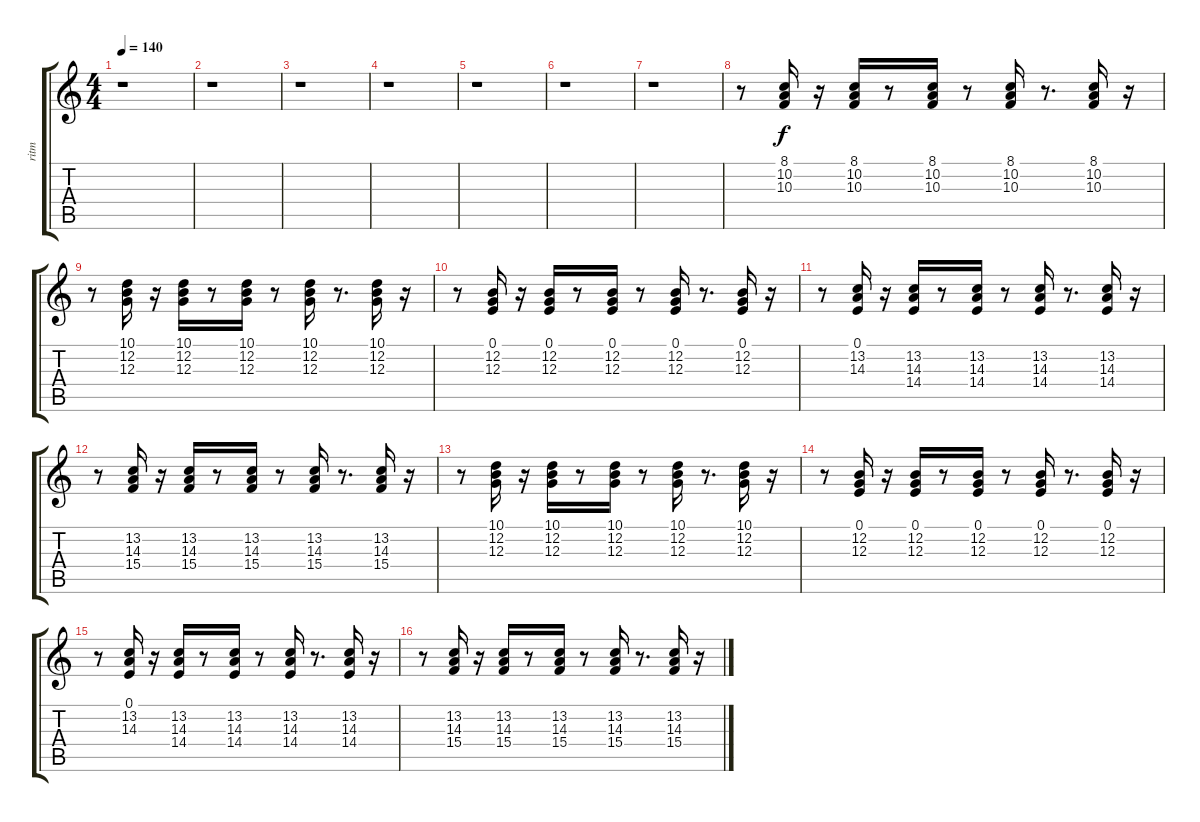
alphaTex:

\track ("ritm" "ritm") {instrument lead2sawtooth}
\staff {score tabs}
\tuning (E4 B3 G3 D3 A2 E2) {hide}
\ts (4 4)
\tempo 140
\clef g2
\ks c
r.1{dy f} |
r.1 |
r.1 |
r.1 |
r.1 |
r.1 |
r.1 |
r.8 (8.1 10.2 10.3).16 r.16 (8.1 10.2 10.3).16 r.8 (8.1 10.2 10.3).16 r.8 (8.1 10.2 10.3).16 r.8{d} (8.1 10.2 10.3).16 r.16 |
r.8 (10.1 12.2 12.3).16 r.16 (10.1 12.2 12.3).16 r.8 (10.1 12.2 12.3).16 r.8 (10.1 12.2 12.3).16 r.8{d} (10.1 12.2 12.3).16 r.16 |
r.8 (0.1 12.2 12.3).16 r.16 (0.1 12.2 12.3).16 r.8 (0.1 12.2 12.3).16 r.8 (0.1 12.2 12.3).16 r.8{d} (0.1 12.2 12.3).16 r.16 |
r.8 (0.1 13.2 14.3).16 r.16 (13.2 14.3 14.4).16 r.8 (13.2 14.3 14.4).16 r.8 (13.2 14.3 14.4).16 r.8{d} (13.2 14.3 14.4).16 r.16 |
r.8 (13.2 14.3 15.4).16 r.16 (13.2 14.3 15.4).16 r.8 (13.2 14.3 15.4).16 r.8 (13.2 14.3 15.4).16 r.8{d} (13.2 14.3 15.4).16 r.16 |
r.8 (10.1 12.2 12.3).16 r.16 (10.1 12.2 12.3).16 r.8 (10.1 12.2 12.3).16 r.8 (10.1 12.2 12.3).16 r.8{d} (10.1 12.2 12.3).16 r.16 |
r.8 (0.1 12.2 12.3).16 r.16 (0.1 12.2 12.3).16 r.8 (0.1 12.2 12.3).16 r.8 (0.1 12.2 12.3).16 r.8{d} (0.1 12.2 12.3).16 r.16 |
r.8 (0.1 13.2 14.3).16 r.16 (13.2 14.3 14.4).16 r.8 (13.2 14.3 14.4).16 r.8 (13.2 14.3 14.4).16 r.8{d} (13.2 14.3 14.4).16 r.16 |
r.8 (13.2 14.3 15.4).16 r.16 (13.2 14.3 15.4).16 r.8 (13.2 14.3 15.4).16 r.8 (13.2 14.3 15.4).16 r.8{d} (13.2 14.3 15.4).16 r.16
